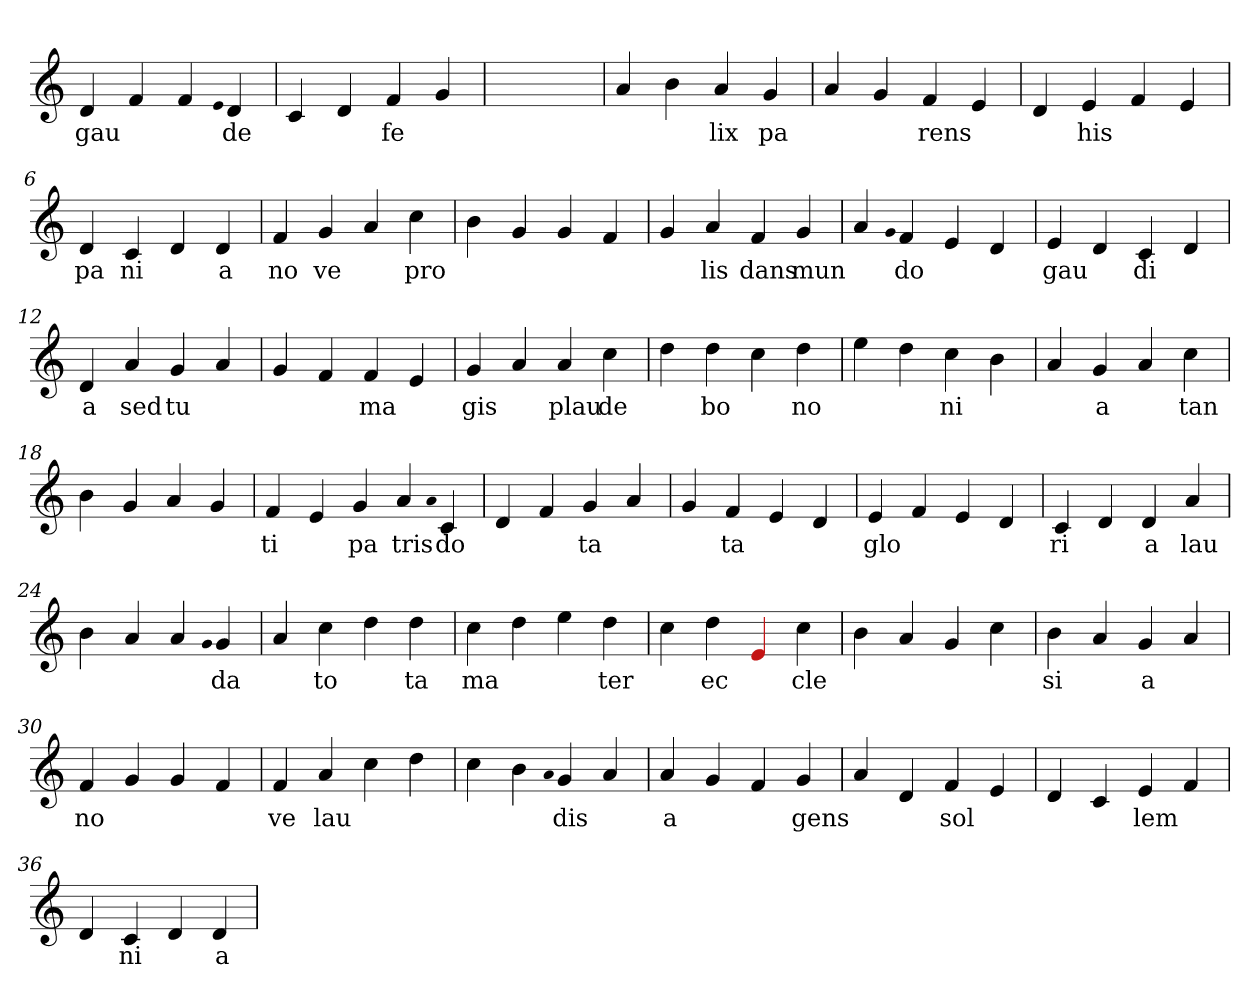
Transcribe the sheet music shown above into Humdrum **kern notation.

**kern	**text
*part1	*part1
*staff1	*staff1
*clefG2	*
=1	=1
4d	gau
4f	.
4f	.
qqe	.
4d	de
=2	=2
4c	.
4d	.
4f	fe
4g	.
=3	=3
1ryy	.
=3	=3
4a	.
4b	.
4a	lix
4g	pa
=4	=4
4a	.
4g	.
4f	rens
4e	.
=5	=5
4d	.
4e	his
4f	.
4e	.
=6	=6
4d	pa
4c	ni
4d	.
4d	a
=7	=7
4f	no
4g	ve
4a	.
4cc	pro
=8	=8
4b	.
4g	.
4g	.
4f	.
=9	=9
4g	.
4a	lis
4f	dans
4g	mun
=10	=10
4a	.
qqg	.
4f	do
4e	.
4d	.
=11	=11
4e	gau
4d	.
4c	di
4d	.
=12	=12
4d	a
4a	sed
4g	tu
4a	.
=13	=13
4g	.
4f	.
4f	ma
4e	.
=14	=14
4g	gis
4a	.
4a	plau
4cc	de
=15	=15
4dd	.
4dd	bo
4cc	.
4dd	no
=16	=16
4ee	.
4dd	.
4cc	ni
4b	.
=17	=17
4a	.
4g	a
4a	.
4cc	tan
=18	=18
4b	.
4g	.
4a	.
4g	.
=19	=19
4f	ti
4e	.
4g	pa
4a	tris
qqa	.
4c	do
=20	=20
4d	.
4f	.
4g	ta
4a	.
=21	=21
4g	.
4f	ta
4e	.
4d	.
=22	=22
4e	glo
4f	.
4e	.
4d	.
=23	=23
4c	ri
4d	.
4d	a
4a	lau
=24	=24
4b	.
4a	.
4a	.
qqg	.
4g	da
=25	=25
4a	.
4cc	to
4dd	.
4dd	ta
=26	=26
4cc	ma
4dd	.
4ee	.
4dd	ter
=27	=27
4cc	.
4dd	ec
4Re	.
4cc	cle
=28	=28
4b	.
4a	.
4g	.
4cc	.
=29	=29
4b	si
4a	.
4g	a
4a	.
=30	=30
4f	no
4g	.
4g	.
4f	.
=31	=31
4f	ve
4a	lau
4cc	.
4dd	.
=32	=32
4cc	.
4b	.
qqa	.
4g	dis
4a	.
=33	=33
4a	a
4g	.
4f	.
4g	gens
=34	=34
4a	.
4d	.
4f	sol
4e	.
=35	=35
4d	.
4c	.
4e	lem
4f	.
=36	=36
4d	.
4c	ni
4d	.
4d	a
=	=
*-	*-
